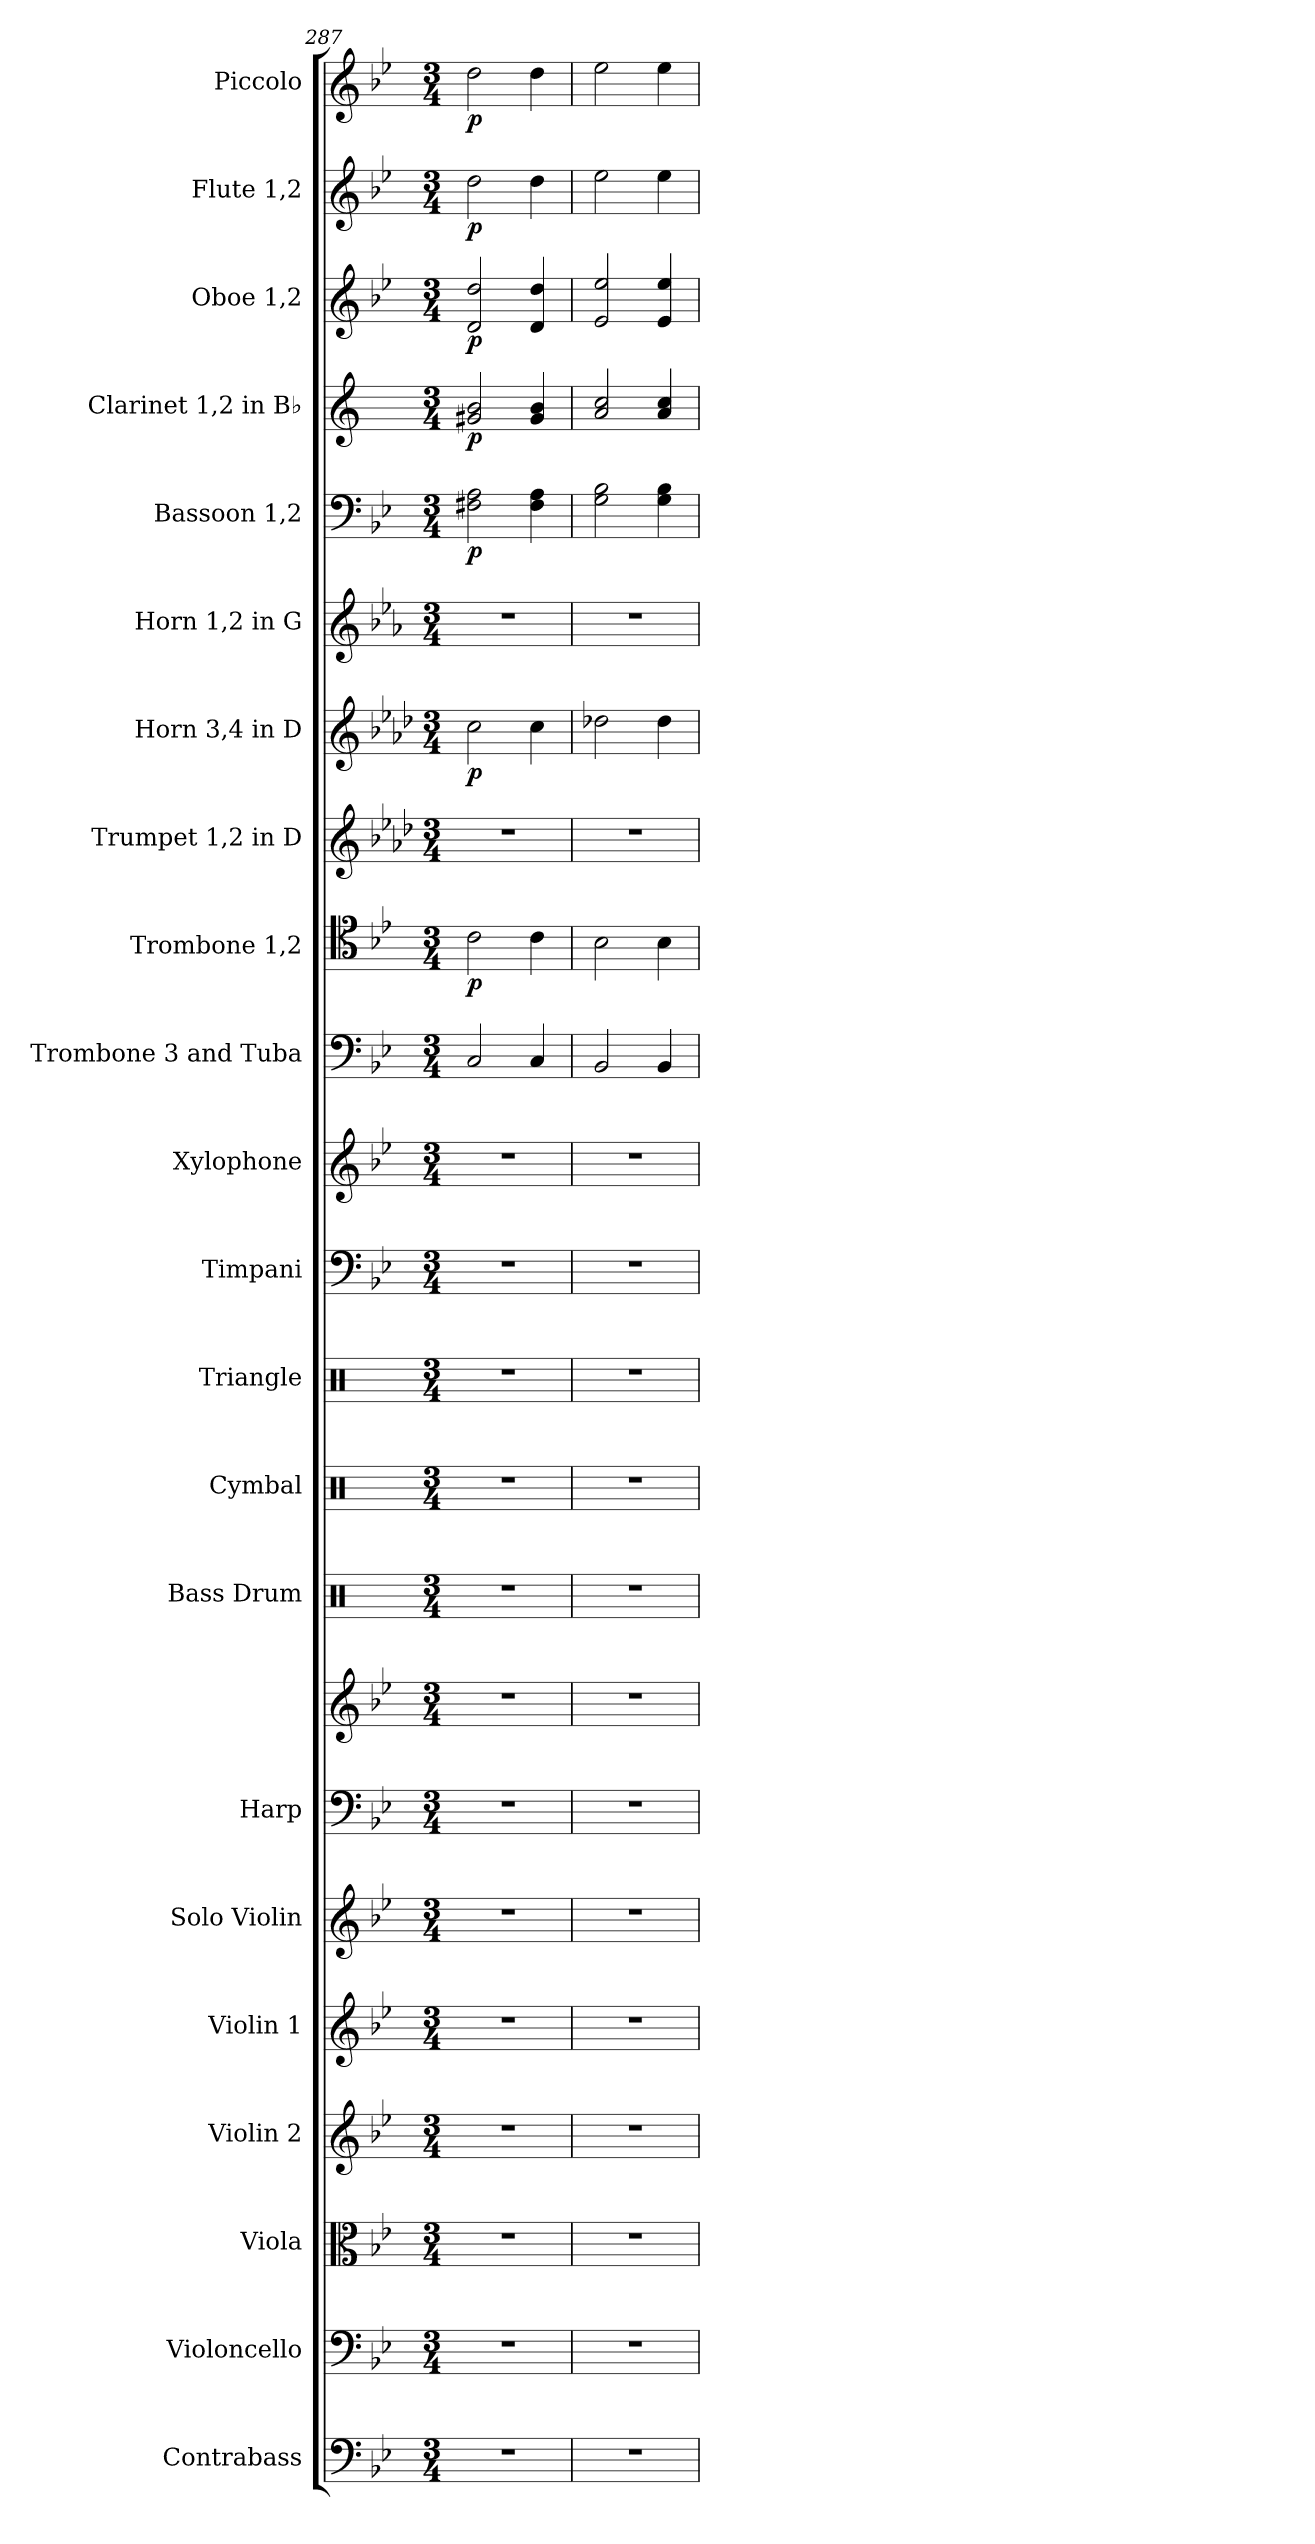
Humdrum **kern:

**kern	**kern	**kern	**kern	**kern	**kern	**kern	**kern	**kern	**kern	**kern	**kern	**kern	**kern	**kern	**dynam	**kern	**kern	**dynam	**kern	**kern	**dynam	**kern	**dynam	**kern	**dynam	**kern	**dynam	**kern	**dynam
*part22	*part21	*part20	*part19	*part18	*part17	*part16	*part16	*part15	*part14	*part13	*part12	*part11	*part10	*part9	*part9	*part8	*part7	*part7	*part6	*part5	*part5	*part4	*part4	*part3	*part3	*part2	*part2	*part1	*part1
*staff23	*staff22	*staff21	*staff20	*staff19	*staff18	*staff17	*staff16	*staff15	*staff14	*staff13	*staff12	*staff11	*staff10	*staff9	*staff9	*staff8	*staff7	*staff7	*staff6	*staff5	*staff5	*staff4	*staff4	*staff3	*staff3	*staff2	*staff2	*staff1	*staff1
*I"Contrabass	*I"Violoncello	*I"Viola	*I"Violin 2	*I"Violin 1	*I"Solo Violin	*I"Harp	*	*I"Bass Drum	*I"Cymbal	*I"Triangle	*I"Timpani	*I"Xylophone	*I"Trombone 3 and Tuba	*I"Trombone 1,2	*	*I"Trumpet 1,2 in D	*I"Horn 3,4 in D	*	*I"Horn 1,2 in G	*I"Bassoon 1,2	*	*I"Clarinet 1,2 in B♭	*	*I"Oboe 1,2	*	*I"Flute 1,2	*	*I"Piccolo	*
*I'Cb.	*I'Vc.	*I'Vla.	*I'Vln. 2	*I'Vln. 1	*I'Solo Vln.	*I'Hrp.	*	*I'B.D	*I'Cym.	*I'Trgl.	*I'Timp.	*I'Xyl.	*I'Tbn. 3 and Tba.	*I'Tbn. 1,2	*	*I'Tpt. 1,2 in D	*I'Hn. 3,4 in D	*	*I'Hn. 1,2 in G	*I'Bsn. 1,2	*	*I'Cl. 1,2 in B♭	*	*I'Ob. 1,2	*	*I'Fl. 1,2	*	*I'Picc.	*
*clefF4	*clefF4	*clefC3	*clefG2	*clefG2	*clefG2	*clefF4	*clefG2	*clefX	*clefX	*clefX	*clefF4	*clefG2	*clefF4	*clefC4	*	*clefG2	*clefG2	*	*clefG2	*clefF4	*	*clefG2	*	*clefG2	*	*clefG2	*	*clefG2	*
*ITrd7c12	*	*	*	*	*	*	*	*	*	*	*	*ITrd-7c-12	*	*	*	*ITrd-1c-2	*ITrd6c10	*	*ITrd3c5	*	*	*ITrd1c2	*	*	*	*	*	*ITrd-7c-12	*
*k[b-e-]	*k[b-e-]	*k[b-e-]	*k[b-e-]	*k[b-e-]	*k[b-e-]	*k[b-e-]	*k[b-e-]	*k[]	*k[]	*k[]	*k[b-e-]	*k[b-e-]	*k[b-e-]	*k[b-e-]	*	*k[b-e-]	*k[b-e-]	*	*k[b-e-]	*k[b-e-]	*	*k[b-e-]	*	*k[b-e-]	*	*k[b-e-]	*	*k[b-e-]	*
*M3/4	*M3/4	*M3/4	*M3/4	*M3/4	*M3/4	*M3/4	*M3/4	*M3/4	*M3/4	*M3/4	*M3/4	*M3/4	*M3/4	*M3/4	*	*M3/4	*M3/4	*	*M3/4	*M3/4	*	*M3/4	*	*M3/4	*	*M3/4	*	*M3/4	*
=287	=287	=287	=287	=287	=287	=287	=287	=287	=287	=287	=287	=287	=287	=287	=287	=287	=287	=287	=287	=287	=287	=287	=287	=287	=287	=287	=287	=287	=287
!	!	!	!	!	!	!	!	!	!	!	!	!	!	!	!LO:DY:b	!	!	!LO:DY:b	!	!	!LO:DY:b	!	!LO:DY:b	!	!LO:DY:b	!	!LO:DY:b	!	!LO:DY:b
2.r	2.r	2.r	2.r	2.r	2.r	2.r	2.r	2.r	2.r	2.r	2.r	2.r	2C/	2c\	p	2.r	2d\	p	2.r	2F#X\ 2A\	p	2f#X/ 2a/	p	2d/ 2dd/	p	2dd\	p	2ddd\	p
.	.	.	.	.	.	.	.	.	.	.	.	.	4C/	4c\	.	.	4d\	.	.	4F#\ 4A\	.	4f#/ 4a/	.	4d/ 4dd/	.	4dd\	.	4ddd\	.
=288	=288	=288	=288	=288	=288	=288	=288	=288	=288	=288	=288	=288	=288	=288	=288	=288	=288	=288	=288	=288	=288	=288	=288	=288	=288	=288	=288	=288	=288
2.r	2.r	2.r	2.r	2.r	2.r	2.r	2.r	2.r	2.r	2.r	2.r	2.r	2BB-/	2B-\	.	2.r	2e-X\	.	2.r	2G\ 2B-\	.	2g/ 2b-/	.	2e-/ 2ee-/	.	2ee-\	.	2eee-\	.
.	.	.	.	.	.	.	.	.	.	.	.	.	4BB-/	4B-\	.	.	4e-\	.	.	4G\ 4B-\	.	4g/ 4b-/	.	4e-/ 4ee-/	.	4ee-\	.	4eee-\	.
=	=	=	=	=	=	=	=	=	=	=	=	=	=	=	=	=	=	=	=	=	=	=	=	=	=	=	=	=	=
*-	*-	*-	*-	*-	*-	*-	*-	*-	*-	*-	*-	*-	*-	*-	*-	*-	*-	*-	*-	*-	*-	*-	*-	*-	*-	*-	*-	*-	*-
